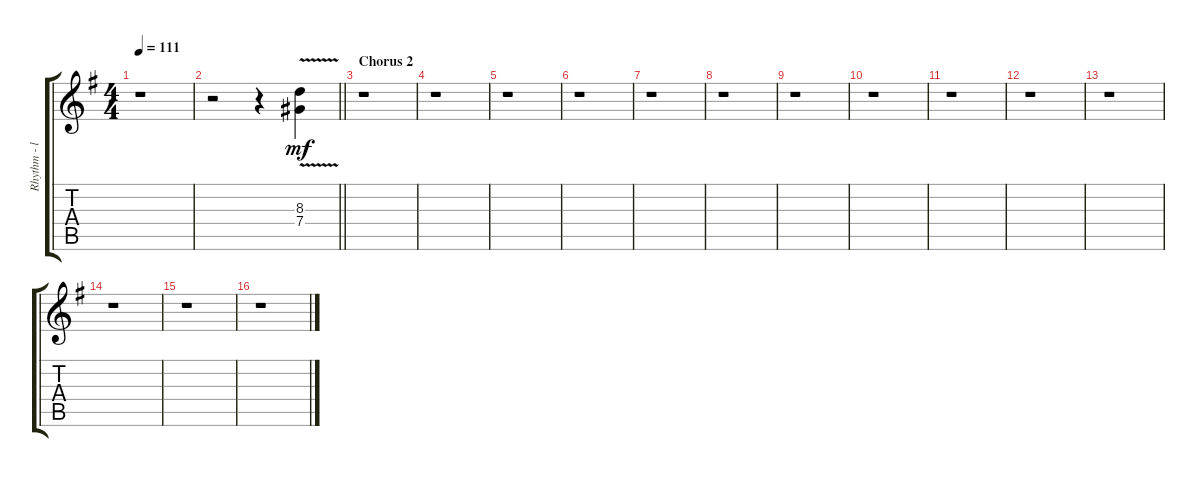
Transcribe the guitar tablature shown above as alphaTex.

\track ("Rhythm - left" "Rhythm - l") {instrument distortionguitar}
\staff {score tabs}
\tuning (Eb4 Bb3 Gb3 Db3 Ab2 Eb2) {hide}
\ts (4 4)
\tempo 111
\clef g2
\ks g
r.1{dy mf} |
\barLineRight lightlight
r.2 r.4 (8.3{v} 7.4{v}).4 |
\section ("" "Chorus 2")
r.1 |
r.1 |
r.1 |
r.1 |
r.1 |
r.1 |
r.1 |
r.1 |
r.1 |
r.1 |
r.1 |
r.1 |
r.1 |
r.1
